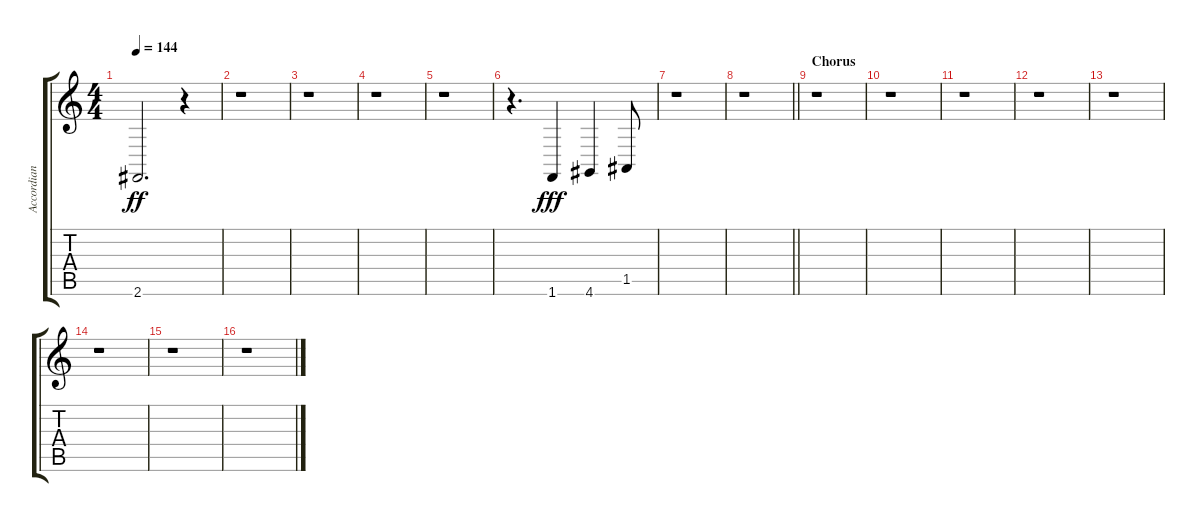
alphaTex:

\track ("Accordian" "Accordian") {instrument accordion}
\staff {score tabs}
\tuning (E4 B3 G3 D3 A2 E2) {hide}
\ts (4 4)
\tempo 144
\clef g2
\ks c
2.6.2{d dy ff} r.4 |
r.1 |
r.1 |
r.1 |
r.1 |
r.4{d} 1.6.4{dy fff} 4.6.4 1.5.8 |
r.1 |
\barLineRight lightlight
r.1 |
\section ("" "Chorus")
r.1 |
r.1 |
r.1 |
r.1 |
r.1 |
r.1 |
r.1 |
r.1
